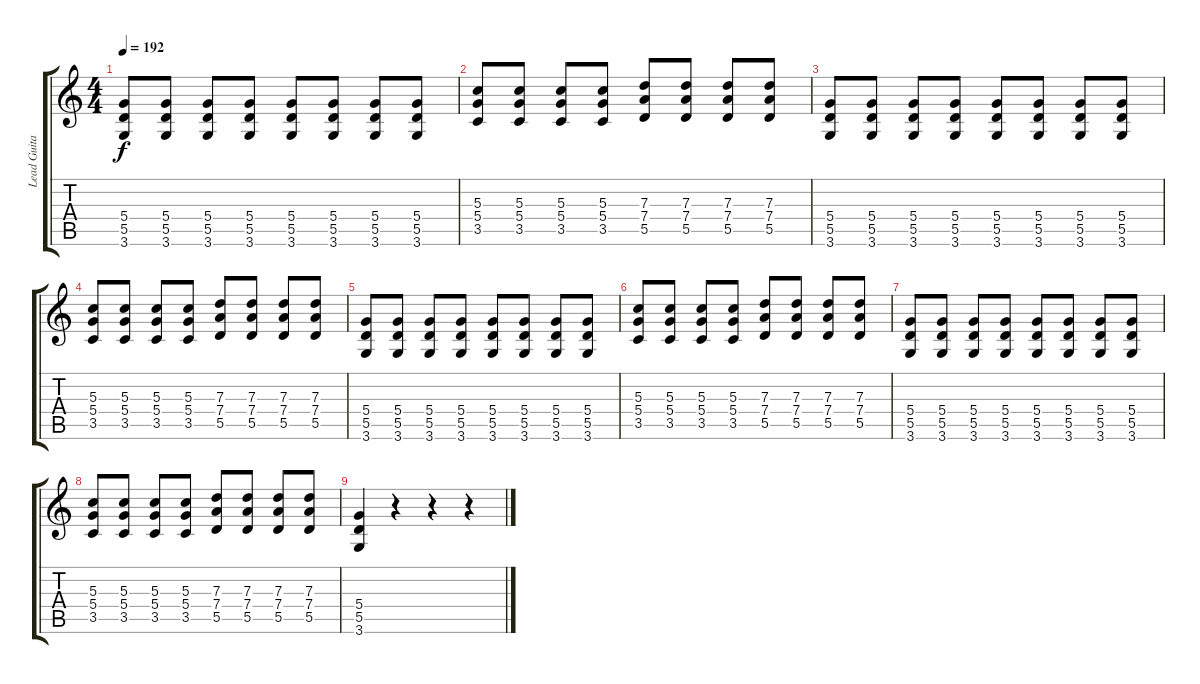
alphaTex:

\track ("Lead Guitar" "Lead Guita") {instrument electricguitarclean}
\staff {score tabs}
\tuning (E4 B3 G3 D3 A2 E2) {hide}
\ts (4 4)
\tempo 192
\clef g2
\ks c
(5.4 5.5 3.6).8{dy f} (5.4 5.5 3.6).8 (5.4 5.5 3.6).8 (5.4 5.5 3.6).8 (5.4 5.5 3.6).8 (5.4 5.5 3.6).8 (5.4 5.5 3.6).8 (5.4 5.5 3.6).8 |
(5.3 5.4 3.5).8 (5.3 5.4 3.5).8 (5.3 5.4 3.5).8 (5.3 5.4 3.5).8 (7.3 7.4 5.5).8 (7.3 7.4 5.5).8 (7.3 7.4 5.5).8 (7.3 7.4 5.5).8 |
(5.4 5.5 3.6).8 (5.4 5.5 3.6).8 (5.4 5.5 3.6).8 (5.4 5.5 3.6).8 (5.4 5.5 3.6).8 (5.4 5.5 3.6).8 (5.4 5.5 3.6).8 (5.4 5.5 3.6).8 |
(5.3 5.4 3.5).8 (5.3 5.4 3.5).8 (5.3 5.4 3.5).8 (5.3 5.4 3.5).8 (7.3 7.4 5.5).8 (7.3 7.4 5.5).8 (7.3 7.4 5.5).8 (7.3 7.4 5.5).8 |
(5.4 5.5 3.6).8 (5.4 5.5 3.6).8 (5.4 5.5 3.6).8 (5.4 5.5 3.6).8 (5.4 5.5 3.6).8 (5.4 5.5 3.6).8 (5.4 5.5 3.6).8 (5.4 5.5 3.6).8 |
(5.3 5.4 3.5).8 (5.3 5.4 3.5).8 (5.3 5.4 3.5).8 (5.3 5.4 3.5).8 (7.3 7.4 5.5).8 (7.3 7.4 5.5).8 (7.3 7.4 5.5).8 (7.3 7.4 5.5).8 |
(5.4 5.5 3.6).8 (5.4 5.5 3.6).8 (5.4 5.5 3.6).8 (5.4 5.5 3.6).8 (5.4 5.5 3.6).8 (5.4 5.5 3.6).8 (5.4 5.5 3.6).8 (5.4 5.5 3.6).8 |
(5.3 5.4 3.5).8 (5.3 5.4 3.5).8 (5.3 5.4 3.5).8 (5.3 5.4 3.5).8 (7.3 7.4 5.5).8 (7.3 7.4 5.5).8 (7.3 7.4 5.5).8 (7.3 7.4 5.5).8 |
(5.4 5.5 3.6).4 r.4 r.4 r.4
